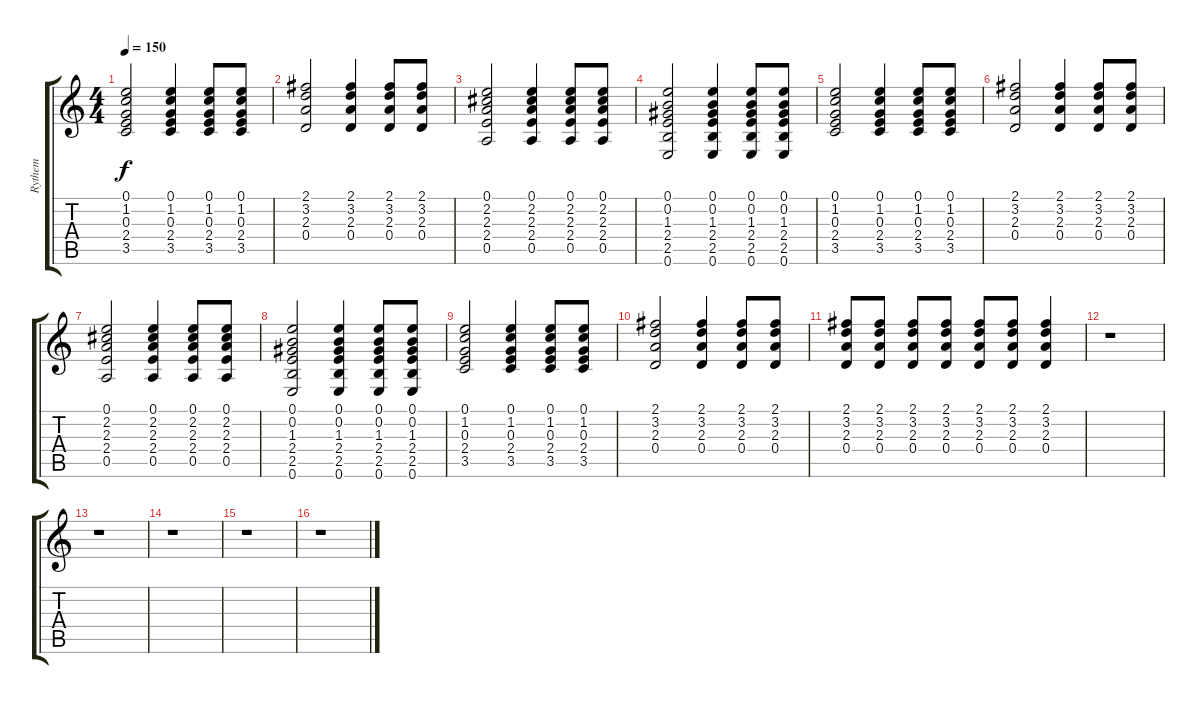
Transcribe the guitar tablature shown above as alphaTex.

\track ("Rythem" "Rythem") {instrument acousticguitarsteel}
\staff {score tabs}
\tuning (E4 B3 G3 D3 A2 E2) {hide}
\ts (4 4)
\tempo 150
\clef g2
\ks c
(0.1 1.2 0.3 2.4 3.5).2{dy f} (0.1 1.2 0.3 2.4 3.5).4 (0.1 1.2 0.3 2.4 3.5).8 (0.1 1.2 0.3 2.4 3.5).8 |
(2.1 3.2 2.3 0.4).2 (2.1 3.2 2.3 0.4).4 (2.1 3.2 2.3 0.4).8 (2.1 3.2 2.3 0.4).8 |
(0.1 2.2 2.3 2.4 0.5).2 (0.1 2.2 2.3 2.4 0.5).4 (0.1 2.2 2.3 2.4 0.5).8 (0.1 2.2 2.3 2.4 0.5).8 |
(0.1 0.2 1.3 2.4 2.5 0.6).2 (0.1 0.2 1.3 2.4 2.5 0.6).4 (0.1 0.2 1.3 2.4 2.5 0.6).8 (0.1 0.2 1.3 2.4 2.5 0.6).8 |
(0.1 1.2 0.3 2.4 3.5).2 (0.1 1.2 0.3 2.4 3.5).4 (0.1 1.2 0.3 2.4 3.5).8 (0.1 1.2 0.3 2.4 3.5).8 |
(2.1 3.2 2.3 0.4).2 (2.1 3.2 2.3 0.4).4 (2.1 3.2 2.3 0.4).8 (2.1 3.2 2.3 0.4).8 |
(0.1 2.2 2.3 2.4 0.5).2 (0.1 2.2 2.3 2.4 0.5).4 (0.1 2.2 2.3 2.4 0.5).8 (0.1 2.2 2.3 2.4 0.5).8 |
(0.1 0.2 1.3 2.4 2.5 0.6).2 (0.1 0.2 1.3 2.4 2.5 0.6).4 (0.1 0.2 1.3 2.4 2.5 0.6).8 (0.1 0.2 1.3 2.4 2.5 0.6).8 |
(0.1 1.2 0.3 2.4 3.5).2 (0.1 1.2 0.3 2.4 3.5).4 (0.1 1.2 0.3 2.4 3.5).8 (0.1 1.2 0.3 2.4 3.5).8 |
(2.1 3.2 2.3 0.4).2 (2.1 3.2 2.3 0.4).4 (2.1 3.2 2.3 0.4).8 (2.1 3.2 2.3 0.4).8 |
(2.1 3.2 2.3 0.4).8 (2.1 3.2 2.3 0.4).8 (2.1 3.2 2.3 0.4).8 (2.1 3.2 2.3 0.4).8 (2.1 3.2 2.3 0.4).8 (2.1 3.2 2.3 0.4).8 (2.1 3.2 2.3 0.4).4 |
r.1 |
r.1 |
r.1 |
r.1 |
r.1
